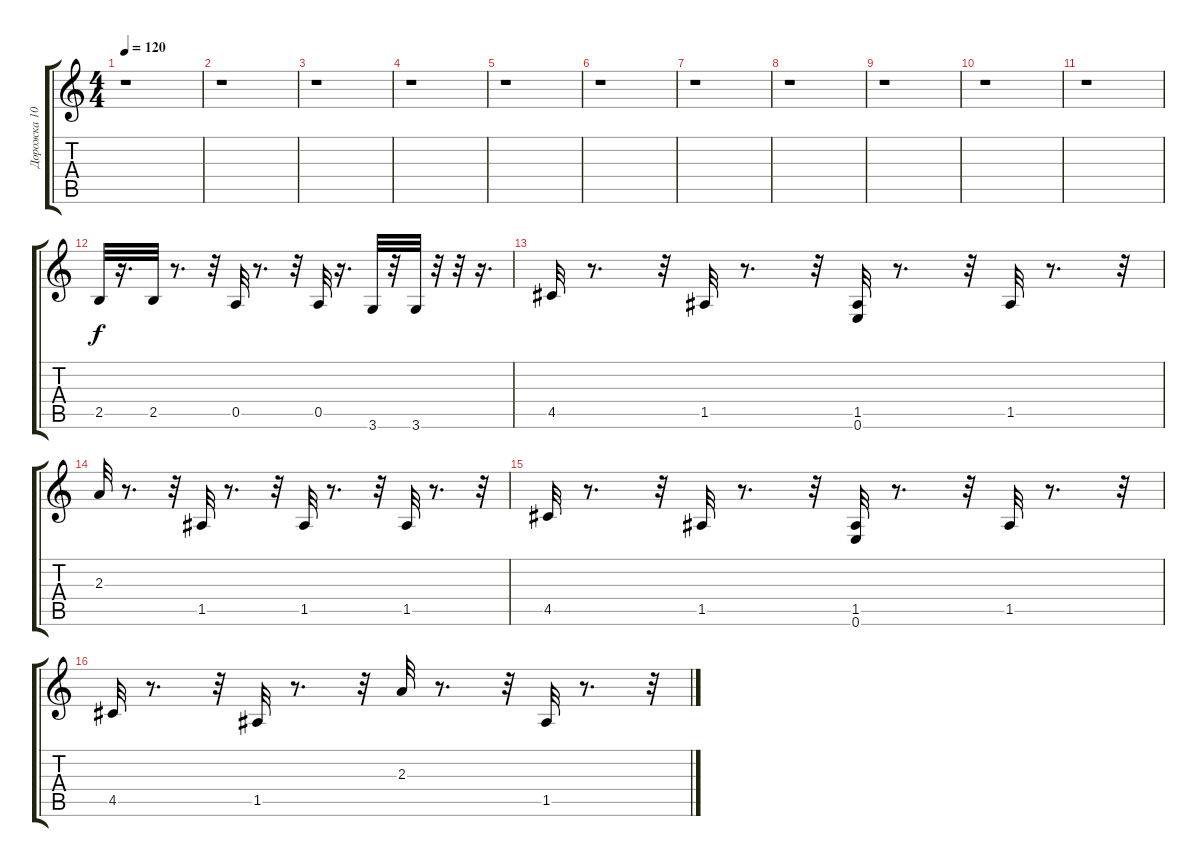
\track ("Дорожка 10" "Дорожка 10") {instrument acousticguitarnylon}
\staff {score tabs}
\tuning (E4 B3 G3 D3 A2 E2) {hide}
\ts (4 4)
\tempo 120
\clef g2
\ks c
r.1{dy f} |
r.1 |
r.1 |
r.1 |
r.1 |
r.1 |
r.1 |
r.1 |
r.1 |
r.1 |
r.1 |
2.5.32 r.16{d} 2.5.32 r.8{d} r.32 0.5.32 r.8{d} r.32 0.5.32 r.16{d} 3.6.32 r.32 3.6.32 r.32 r.32 r.16{d} |
4.5.32 r.8{d} r.32 1.5.32 r.8{d} r.32 (1.5 0.6).32 r.8{d} r.32 1.5.32 r.8{d} r.32 |
2.3.32 r.8{d} r.32 1.5.32 r.8{d} r.32 1.5.32 r.8{d} r.32 1.5.32 r.8{d} r.32 |
4.5.32 r.8{d} r.32 1.5.32 r.8{d} r.32 (1.5 0.6).32 r.8{d} r.32 1.5.32 r.8{d} r.32 |
4.5.32 r.8{d} r.32 1.5.32 r.8{d} r.32 2.3.32 r.8{d} r.32 1.5.32 r.8{d} r.32
